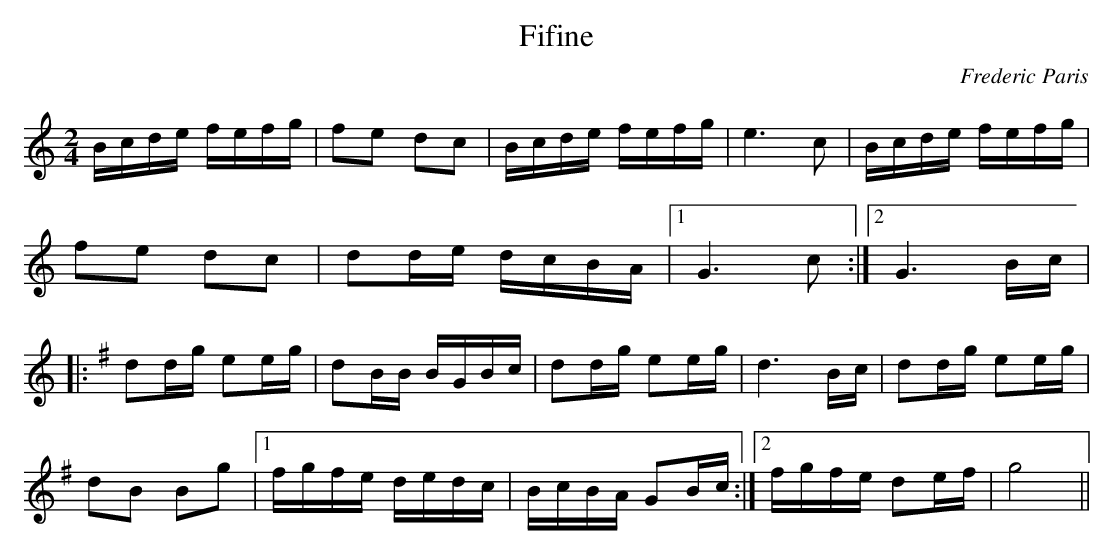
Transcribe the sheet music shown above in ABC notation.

X:1
T:Fifine
C:Frederic Paris
L:1/16
M:2/4
K:C
Bcde fefg | f2e2 d2c2 | Bcde fefg | e6 c2 | Bcde fefg |
f2e2 d2c2 | d2de dcBA |1 G6 c2 :|2 G6 Bc |
|: [K:G] d2dg e2eg | d2BB BGBc | d2dg e2eg | d6 Bc | d2dg e2eg |
d2B2 B2g2 |1 fgfe dedc | BcBA G2Bc :|2 fgfe d2ef | g8 ||
